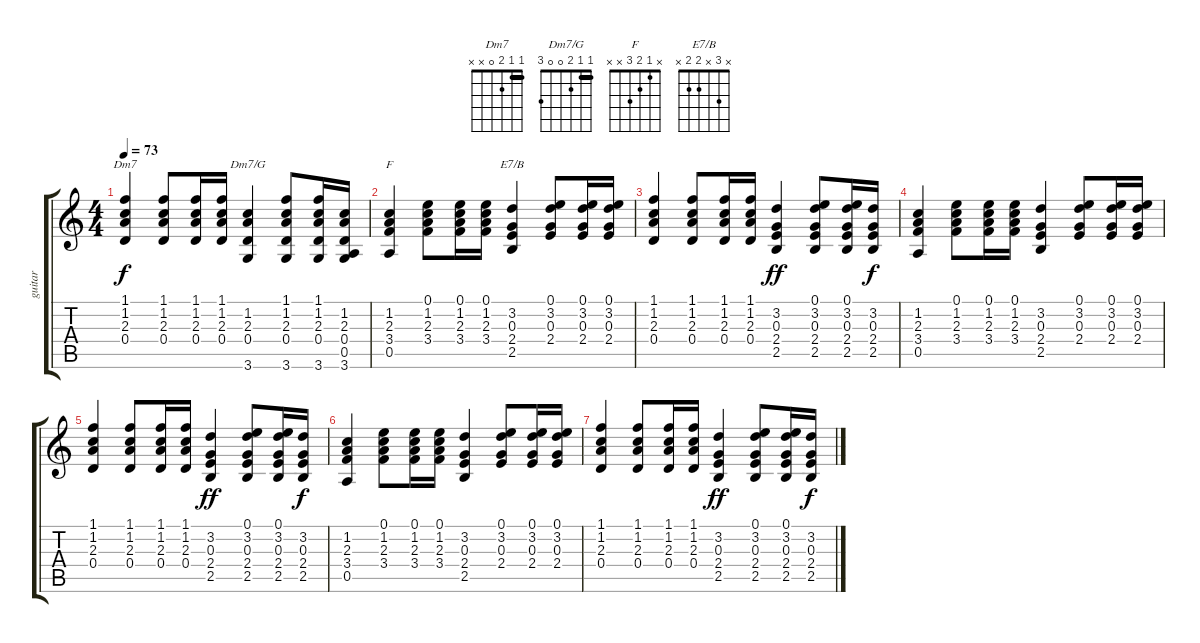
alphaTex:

\track ("guitar" "guitar") {instrument acousticguitarsteel}
\staff {score tabs}
\tuning (E4 B3 G3 D3 A2 E2) {hide}
\chord ("Dm7" 1 1 2 0 x x) {barre 1}
\chord ("Dm7/G" 1 1 2 0 0 3) {barre 1}
\chord ("F" x 1 2 3 x x)
\chord ("E7/B" x 3 x 2 2 x)
\ts (4 4)
\tempo 73
\clef g2
\ks c
(1.1 1.2 2.3 0.4).4{ch "Dm7" dy f} (1.1 1.2 2.3 0.4).8 (1.1 1.2 2.3 0.4).16 (1.1 1.2 2.3 0.4).16 (1.2 2.3 0.4 3.6).4{ch "Dm7/G"} (1.1 1.2 2.3 0.4 3.6).8 (1.1 1.2 2.3 0.4 3.6).16 (1.2 2.3 0.4 0.5 3.6).16 |
(1.2 2.3 3.4 0.5).4{ch "F" volume 12 instrument acousticguitarsteel} (0.1 1.2 2.3 3.4).8 (0.1 1.2 2.3 3.4).16 (0.1 1.2 2.3 3.4).16 (3.2 0.3 2.4 2.5).4{ch "E7/B"} (0.1 3.2 0.3 2.4).8 (0.1 3.2 0.3 2.4).16 (0.1 3.2 0.3 2.4).16 |
(1.1 1.2 2.3 0.4).4{volume 11} (1.1 1.2 2.3 0.4).8 (1.1 1.2 2.3 0.4).16 (1.1 1.2 2.3 0.4).16 (3.2 0.3 2.4 2.5).4{dy ff} (0.1 3.2 0.3 2.4 2.5).8 (0.1 3.2 0.3 2.4 2.5).16 (3.2 0.3 2.4 2.5).16{dy f} |
(1.2 2.3 3.4 0.5).4{volume 9} (0.1 1.2 2.3 3.4).8 (0.1 1.2 2.3 3.4).16 (0.1 1.2 2.3 3.4).16 (3.2 0.3 2.4 2.5).4 (0.1 3.2 0.3 2.4).8 (0.1 3.2 0.3 2.4).16 (0.1 3.2 0.3 2.4).16 |
(1.1 1.2 2.3 0.4).4{volume 8} (1.1 1.2 2.3 0.4).8 (1.1 1.2 2.3 0.4).16 (1.1 1.2 2.3 0.4).16 (3.2 0.3 2.4 2.5).4{dy ff} (0.1 3.2 0.3 2.4 2.5).8 (0.1 3.2 0.3 2.4 2.5).16 (3.2 0.3 2.4 2.5).16{dy f} |
(1.2 2.3 3.4 0.5).4{volume 6} (0.1 1.2 2.3 3.4).8 (0.1 1.2 2.3 3.4).16 (0.1 1.2 2.3 3.4).16 (3.2 0.3 2.4 2.5).4 (0.1 3.2 0.3 2.4).8 (0.1 3.2 0.3 2.4).16 (0.1 3.2 0.3 2.4).16 |
(1.1 1.2 2.3 0.4).4{volume 2} (1.1 1.2 2.3 0.4).8 (1.1 1.2 2.3 0.4).16 (1.1 1.2 2.3 0.4).16 (3.2 0.3 2.4 2.5).4{dy ff} (0.1 3.2 0.3 2.4 2.5).8 (0.1 3.2 0.3 2.4 2.5).16 (3.2 0.3 2.4 2.5).16{dy f}
